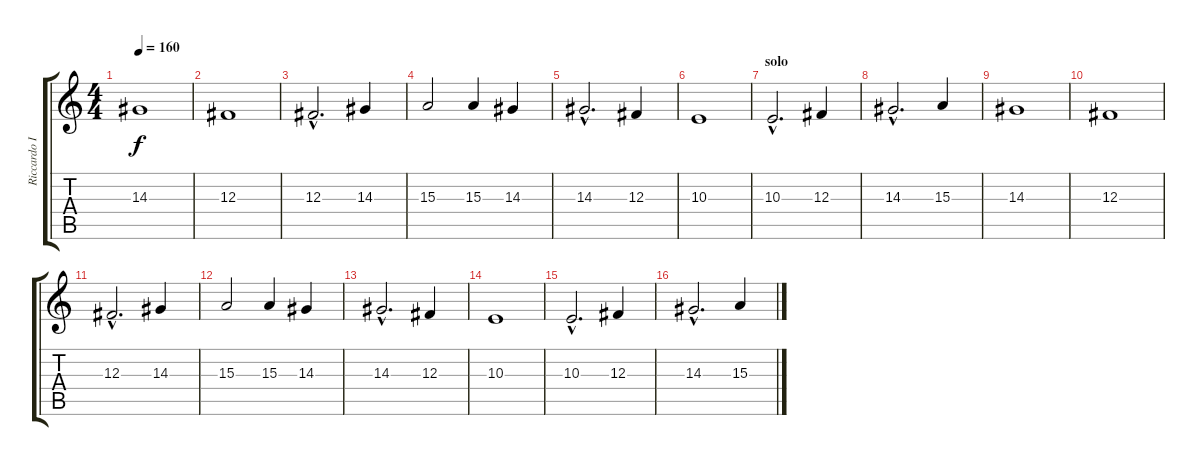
\track ("Riccardo Iacono" "Riccardo I") {instrument tremolostrings}
\staff {score tabs}
\tuning (Eb4 Bb3 Gb3 Db3 Ab2 Eb2) {hide}
\ts (4 4)
\tempo 160
\clef g2
\ks c
14.3.1{dy f} |
12.3.1 |
12.3{hac}.2{d} 14.3.4 |
15.3.2 15.3.4 14.3.4 |
14.3{hac}.2{d} 12.3.4 |
10.3.1 |
\section ("" "solo")
10.3{hac}.2{d} 12.3.4 |
14.3{hac}.2{d} 15.3.4 |
14.3.1 |
12.3.1 |
12.3{hac}.2{d} 14.3.4 |
15.3.2 15.3.4 14.3.4 |
14.3{hac}.2{d} 12.3.4 |
10.3.1 |
10.3{hac}.2{d} 12.3.4 |
14.3{hac}.2{d} 15.3.4
